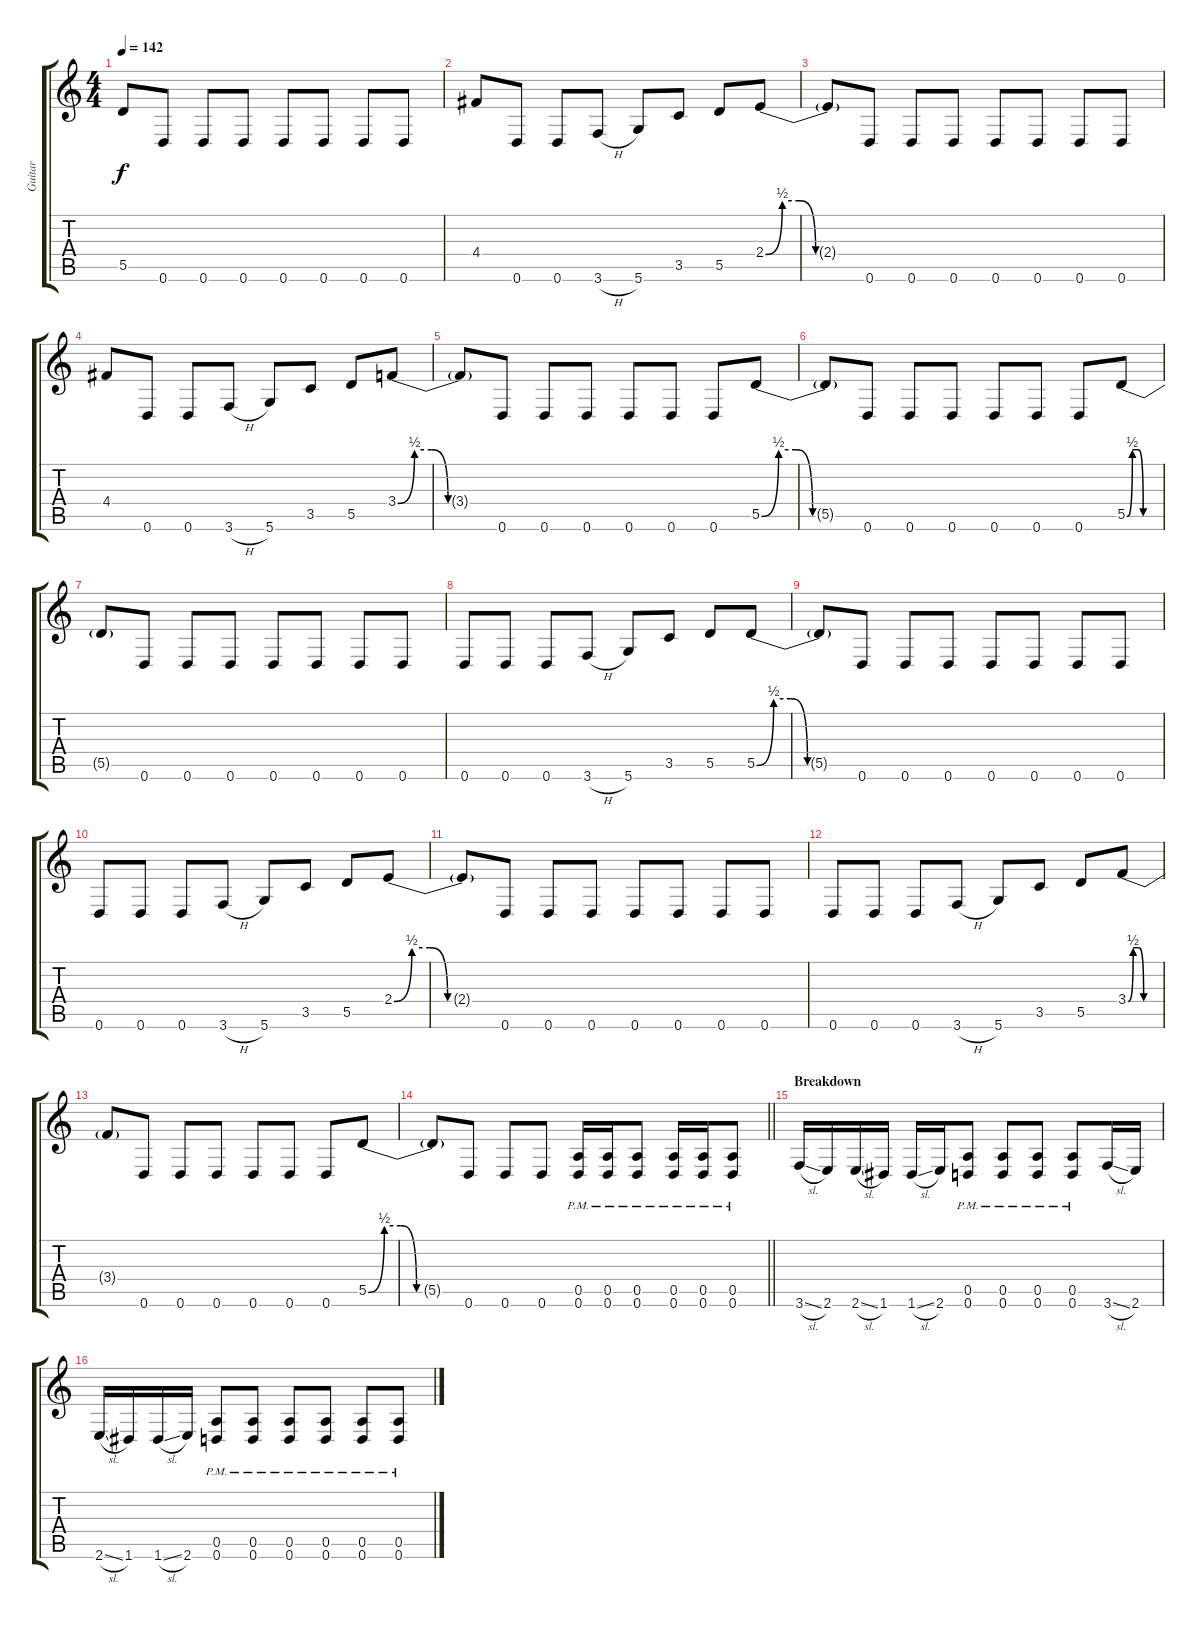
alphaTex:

\track ("Guitar" "Guitar") {instrument distortionguitar}
\staff {score tabs}
\tuning (E4 B3 G3 D3 A2 D2) {hide}
\ts (4 4)
\tempo 142
\clef g2
\ks c
5.5{t}.8{dy f} 0.6.8 0.6.8 0.6.8 0.6.8 0.6.8 0.6.8 0.6.8 |
4.4.8 0.6.8 0.6.8 3.6{h}.8 5.6.8 3.5.8 5.5.8 2.4{be (custom 0 0 10 2 20 2 30 0 60 0)}.8 |
2.4{t}.8 0.6.8 0.6.8 0.6.8 0.6.8 0.6.8 0.6.8 0.6.8 |
4.4.8 0.6.8 0.6.8 3.6{h}.8 5.6.8 3.5.8 5.5.8 3.4{be (custom 0 0 10 2 20 2 30 0 60 0)}.8 |
3.4{t}.8 0.6.8 0.6.8 0.6.8 0.6.8 0.6.8 0.6.8 5.5{be (custom 0 0 10 2 20 2 30 0 60 0)}.8 |
5.5{t}.8 0.6.8 0.6.8 0.6.8 0.6.8 0.6.8 0.6.8 5.5{be (custom 0 0 10 2 20 2 30 0 60 0)}.8 |
5.5{t}.8 0.6.8 0.6.8 0.6.8 0.6.8 0.6.8 0.6.8 0.6.8 |
0.6.8 0.6.8 0.6.8 3.6{h}.8 5.6.8 3.5.8 5.5.8 5.5{be (custom 0 0 10 2 20 2 30 0 60 0)}.8 |
5.5{t}.8 0.6.8 0.6.8 0.6.8 0.6.8 0.6.8 0.6.8 0.6.8 |
0.6.8 0.6.8 0.6.8 3.6{h}.8 5.6.8 3.5.8 5.5.8 2.4{be (custom 0 0 10 2 20 2 30 0 60 0)}.8 |
2.4{t}.8 0.6.8 0.6.8 0.6.8 0.6.8 0.6.8 0.6.8 0.6.8 |
0.6.8 0.6.8 0.6.8 3.6{h}.8 5.6.8 3.5.8 5.5.8 3.4{be (custom 0 0 10 2 20 2 30 0 60 0)}.8 |
3.4{t}.8 0.6.8 0.6.8 0.6.8 0.6.8 0.6.8 0.6.8 5.5{be (custom 0 0 10 2 20 2 30 0 60 0)}.8 |
\barLineRight lightlight
5.5{t}.8 0.6.8 0.6.8 0.6.8 (0.5{pm} 0.6{pm}).16 (0.5{pm} 0.6{pm}).16 (0.5{pm} 0.6{pm}).8 (0.5{pm} 0.6{pm}).16 (0.5{pm} 0.6{pm}).16 (0.5{pm} 0.6{pm}).8 |
\section ("" "Breakdown")
3.6{sl}.16 2.6.16 2.6{sl}.16 1.6.16 1.6{sl}.16 2.6.16 (0.5{pm} 0.6{pm}).8 (0.5{pm} 0.6{pm}).8 (0.5{pm} 0.6{pm}).8 (0.5{pm} 0.6{pm}).8 3.6{sl}.16 2.6.16 |
2.6{sl}.16 1.6.16 1.6{sl}.16 2.6.16 (0.5{pm} 0.6{pm}).8 (0.5{pm} 0.6{pm}).8 (0.5{pm} 0.6{pm}).8 (0.5{pm} 0.6{pm}).8 (0.5{pm} 0.6{pm}).8 (0.5{pm} 0.6{pm}).8
